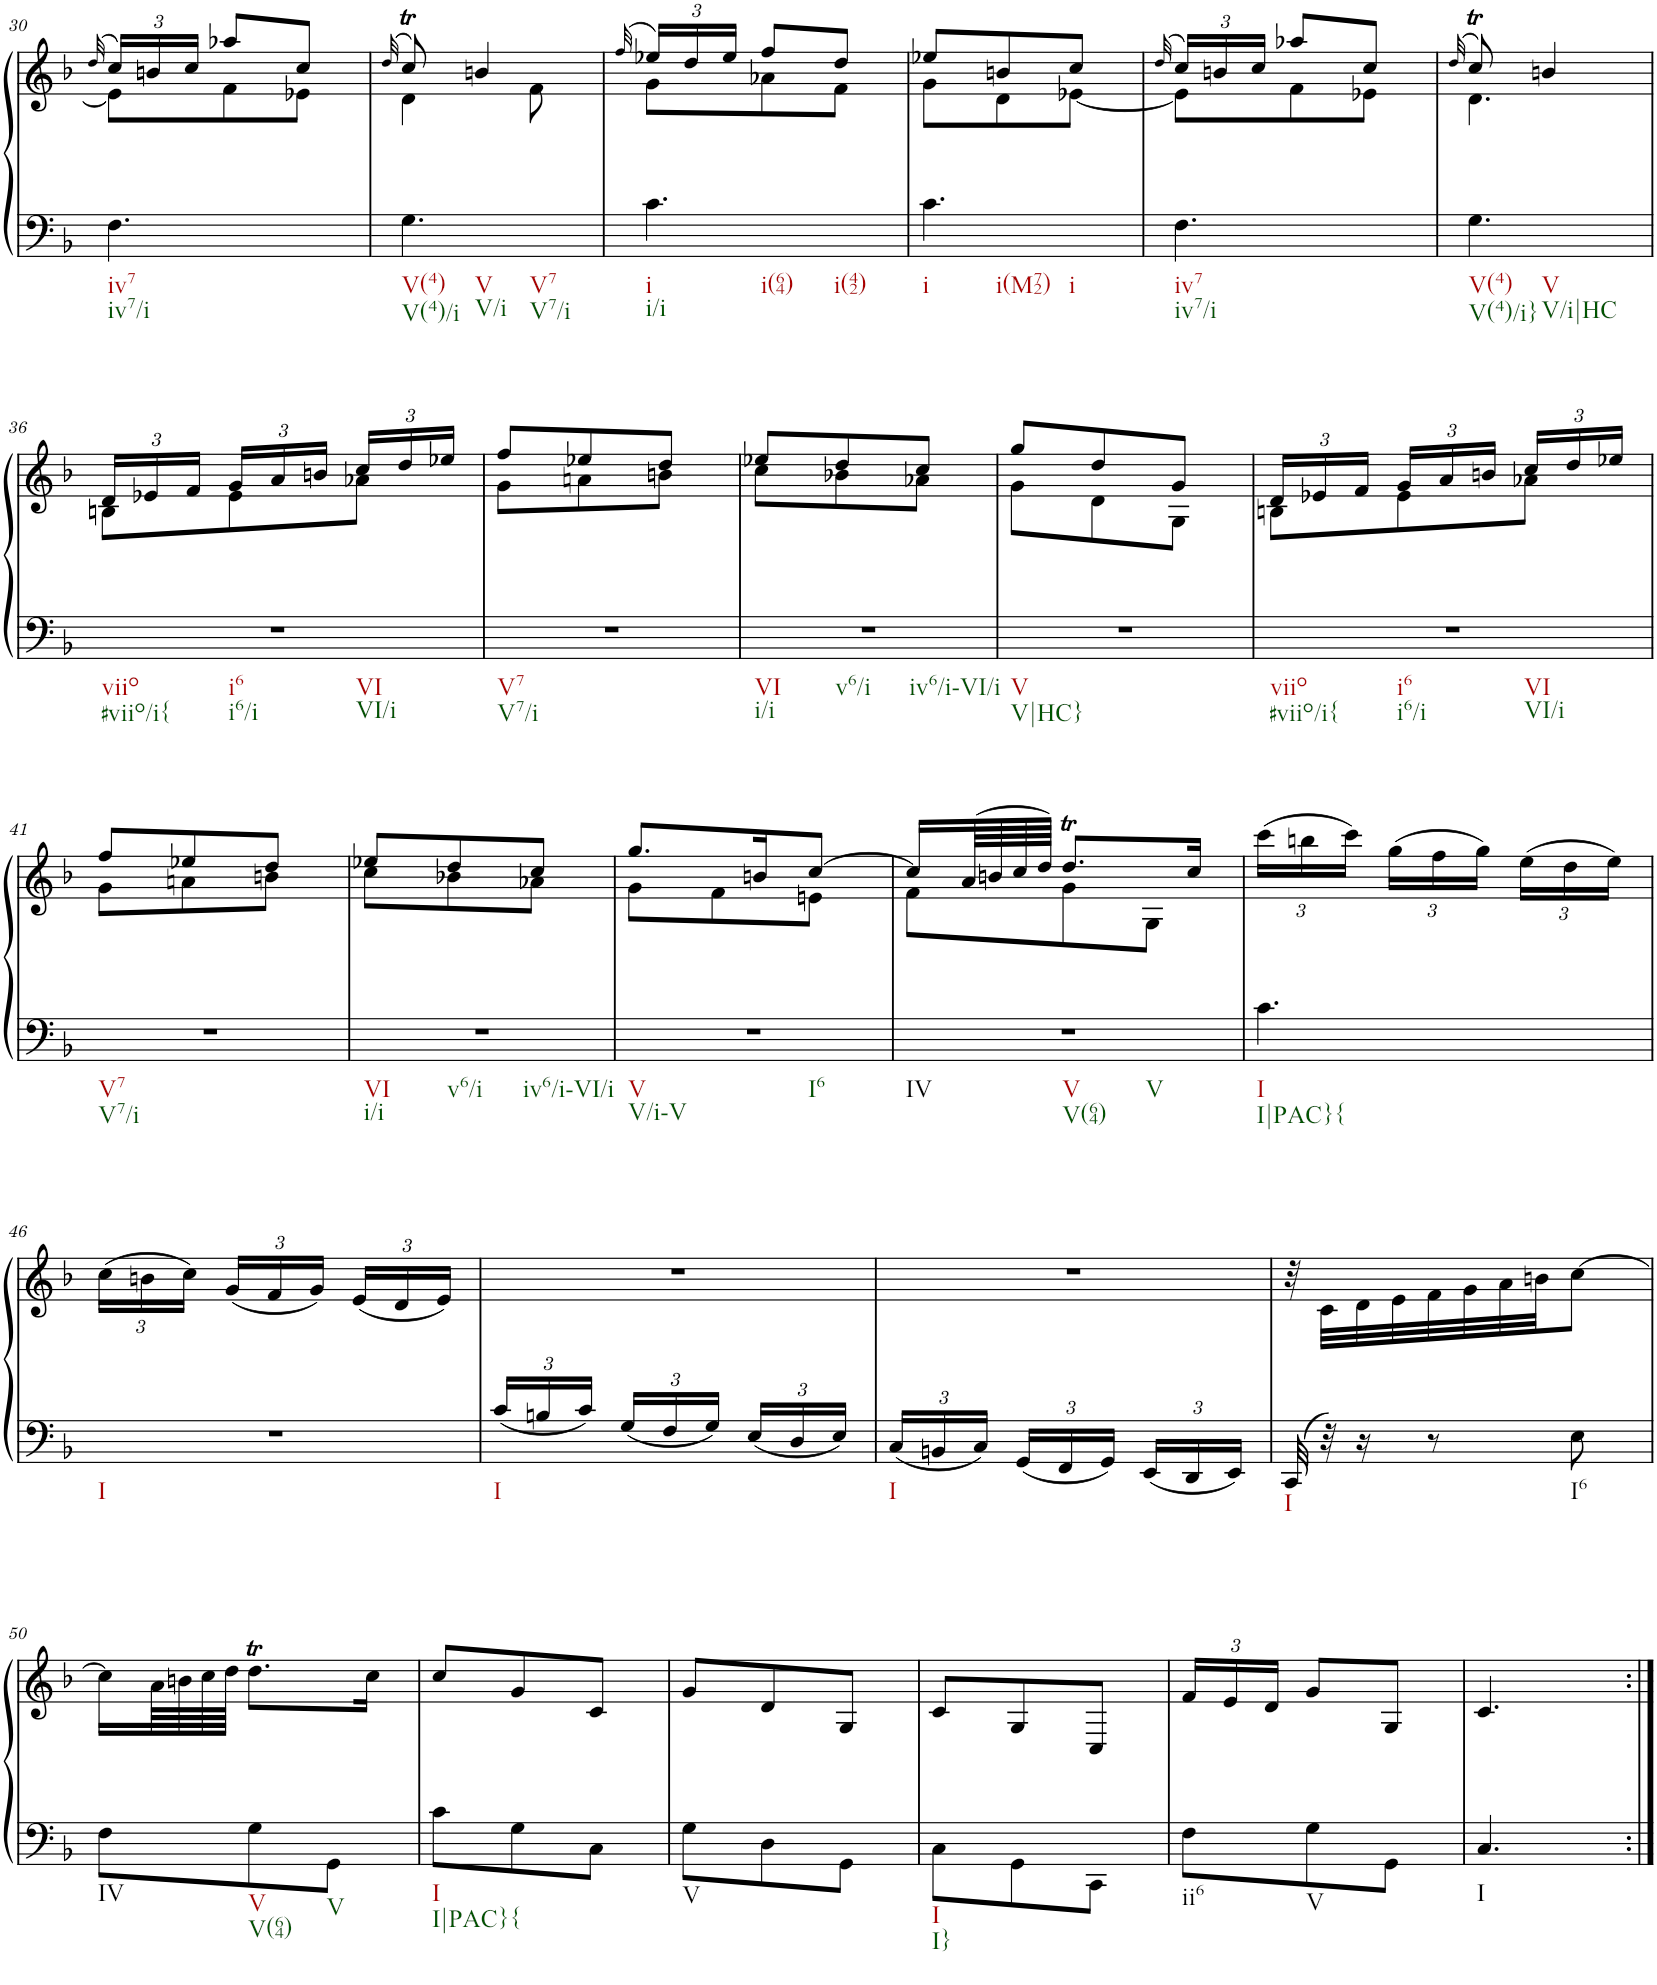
**kern	**kern
*part1	*part1
*staff2	*staff1
*I"Piano	*
*I'Pno.	*
!!LO:PB:g=z
*clefF4	*clefG2
*k[b-]	*k[b-]
*M3/8	*M3/8
=30	=30
.	(32qdd/
*	*Xbrackettup
*	*^
!LO:TX:b:t=iv7	!	!
!LO:TX:b:t=iv7/i	!	!
4.F\	24cc/LL)	8e-\L]
.	24bn/	.
.	24cc/JJ	.
.	8aa-X/L	8f\
.	8cc/J	8e-X\J
=31	=31	=31
.	(32qdd/	.
!LO:TX:b:t=V(4)	!	!
!LO:TX:b:t=V(4)/i	!	!
!LO:TX:b:t=V	!	!
!LO:TX:b:t=V/i	!	!
!LO:TX:b:t=V7	!	!
!LO:TX:b:t=V7/i	!	!
4.G\	8ccT/)	4d\
.	4bn/	.
.	.	8f\
=32	=32	=32
.	(32qff/	.
!LO:TX:b:t=i	!	!
!LO:TX:b:t=i/i	!	!
!LO:TX:b:t=i(64)	!	!
!LO:TX:b:t=i(42)	!	!
4.c\	24ee-X/LL)	8g\L
.	24dd/	.
.	24ee-/JJ	.
.	8ff/L	8a-X\
.	8dd/J	8f\J
=33	=33	=33
!LO:TX:b:t=i	!	!
!LO:TX:b:t=i(M72)	!	!
!LO:TX:b:t=i	!	!
4.c\	8ee-X/L	8g\L
.	8bn/	8d\
.	8cc/J	[8e-X\J
=34	=34	=34
.	(32qdd/	.
!LO:TX:b:t=iv7	!	!
!LO:TX:b:t=iv7/i	!	!
4.F\	24cc/LL)	8e-\L]
.	24bn/	.
.	24cc/JJ	.
.	8aa-X/L	8f\
.	8cc/J	8e-X\J
=35	=35	=35
.	(32qdd/	.
!LO:TX:b:t=V(4)	!	!
!LO:TX:b:t=V(4)/i}	!	!
!LO:TX:b:t=V	!	!
!LO:TX:b:t=V/i|HC	!	!
4.G\	8ccT/)	4.d\
.	4bn/	.
!!LO:LB:g=z	!!
=36	=36	=36
!LO:TX:b:t=viio	!	!
!LO:TX:b:t=#viio/i{	!	!
!LO:TX:b:t=i6	!	!
!LO:TX:b:t=i6/i	!	!
!LO:TX:b:t=VI	!	!
!LO:TX:b:t=VI/i	!	!
4.r	24d/LL	8Bn\L
.	24e-X/	.
.	24f/JJ	.
.	24g/LL	8e-\
.	24a/	.
.	24bn/JJ	.
.	24cc/LL	8a-X\J
.	24dd/	.
.	24ee-X/JJ	.
=37	=37	=37
!LO:TX:b:t=V7	!	!
!LO:TX:b:t=V7/i	!	!
4.r	8ff/L	8g\L
.	8ee-X/	8an\
.	8dd/J	8bn\J
=38	=38	=38
!LO:TX:b:t=VI	!	!
!LO:TX:b:t=i/i	!	!
!LO:TX:b:t=v6/i	!	!
!LO:TX:b:t=iv6/i-VI/i	!	!
4.r	8ee-X/L	8cc\L
.	8dd/	8b-X\
.	8cc/J	8a-X\J
=39	=39	=39
!LO:TX:b:t=V	!	!
!LO:TX:b:t=V|HC}	!	!
4.r	8gg/L	8g\L
.	8dd/	8d\
.	8g/J	8G\J
=40	=40	=40
!LO:TX:b:t=viio	!	!
!LO:TX:b:t=#viio/i{	!	!
!LO:TX:b:t=i6	!	!
!LO:TX:b:t=i6/i	!	!
!LO:TX:b:t=VI	!	!
!LO:TX:b:t=VI/i	!	!
4.r	24d/LL	8Bn\L
.	24e-X/	.
.	24f/JJ	.
.	24g/LL	8e-\
.	24a/	.
.	24bn/JJ	.
.	24cc/LL	8a-X\J
.	24dd/	.
.	24ee-X/JJ	.
!!LO:LB:g=z	!!
=41	=41	=41
!LO:TX:b:t=V7	!	!
!LO:TX:b:t=V7/i	!	!
4.r	8ff/L	8g\L
.	8ee-X/	8an\
.	8dd/J	8bn\J
=42	=42	=42
!LO:TX:b:t=VI	!	!
!LO:TX:b:t=i/i	!	!
!LO:TX:b:t=v6/i	!	!
!LO:TX:b:t=iv6/i-VI/i	!	!
4.r	8ee-X/L	8cc\L
.	8dd/	8b-X\
.	8cc/J	8a-X\J
=43	=43	=43
!LO:TX:b:t=V	!	!
!LO:TX:b:t=V/i-V	!	!
!LO:TX:b:t=I6	!	!
4.r	8.gg/L	8g\L
.	.	8f\
.	16bn/K	.
.	[8cc/J	8en\J
=44	=44	=44
!LO:TX:b:t=IV	!	!
!LO:TX:b:t=V	!	!
!LO:TX:b:t=V(64)	!	!
!LO:TX:b:t=V	!	!
4.r	16cc/LL]	8f\L
.	(64a/LL	.
.	64bn/	.
.	64cc/	.
.	64dd/JJJJ)	.
.	8.ddT/L	8g\
.	.	8G\J
.	16cc/Jk	.
*	*v	*v
=45	=45
!LO:TX:b:t=I	!
!LO:TX:b:t=I|PAC}{	!
4.c\	(24ccc\LL
.	24bbn\
.	24ccc\JJ)
.	(24gg\LL
.	24ff\
.	24gg\JJ)
.	(24ee\LL
.	24dd\
.	24ee\JJ)
!!LO:LB:g=z
=46	=46
!LO:TX:b:t=I	!
4.r	(24cc\LL
.	24bn\
.	24cc\JJ)
.	(24g/LL
.	24f/
.	24g/JJ)
.	(24e/LL
.	24d/
.	24e/JJ)
=47	=47
*Xbrackettup	*
!LO:TX:b:t=I	!
24c/LL	4.r
24Bn/	.
24c/JJ	.
24G/LL	.
24F/	.
24G/JJ	.
24E/LL	.
24D/	.
24E/JJ	.
=48	=48
!LO:TX:b:t=I	!
24C/LL	4.r
24BBn/	.
24C/JJ	.
24GG/LL	.
24FF/	.
24GG/JJ	.
24EE/LL	.
24DD/	.
24EE/JJ	.
=49	=49
!LO:TX:b:t=I	!
32CC/	32r
32r	32c\LLL
16r	32d\
.	32e\
8r	32f\
.	32g\
.	32a\
.	32bn\JJ
!LO:TX:b:t=I6	!
8E\	[8cc\J
!!LO:LB:g=z
=50	=50
!LO:TX:b:t=IV	!
8F\L	16cc\LL]
.	64a\LL
.	64bn\
.	64cc\
.	64dd\JJJJ
!LO:TX:b:t=V	!
!LO:TX:b:t=V(64)	!
8G\	8.ddT\L
!LO:TX:b:t=V	!
8GG\J	.
.	16cc\Jk
=51	=51
!LO:TX:b:t=I	!
!LO:TX:b:t=I|PAC}{	!
8c\L	8cc/L
8G\	8g/
8C\J	8c/J
=52	=52
!LO:TX:b:t=V	!
8G\L	8g/L
8D\	8d/
8GG\J	8G/J
=53	=53
!LO:TX:b:t=I	!
!LO:TX:b:t=I}	!
8C\L	8c/L
8GG\	8G/
8CC\J	8C/J
=54	=54
!LO:TX:b:t=ii6	!
8F\L	24f/LL
.	24e/
.	24d/JJ
!LO:TX:b:t=V	!
8G\	8g/L
8GG\J	8G/J
=55	=55
!LO:TX:b:t=I	!
4.C/	4.c/
=:|!	=:|!
*-	*-
